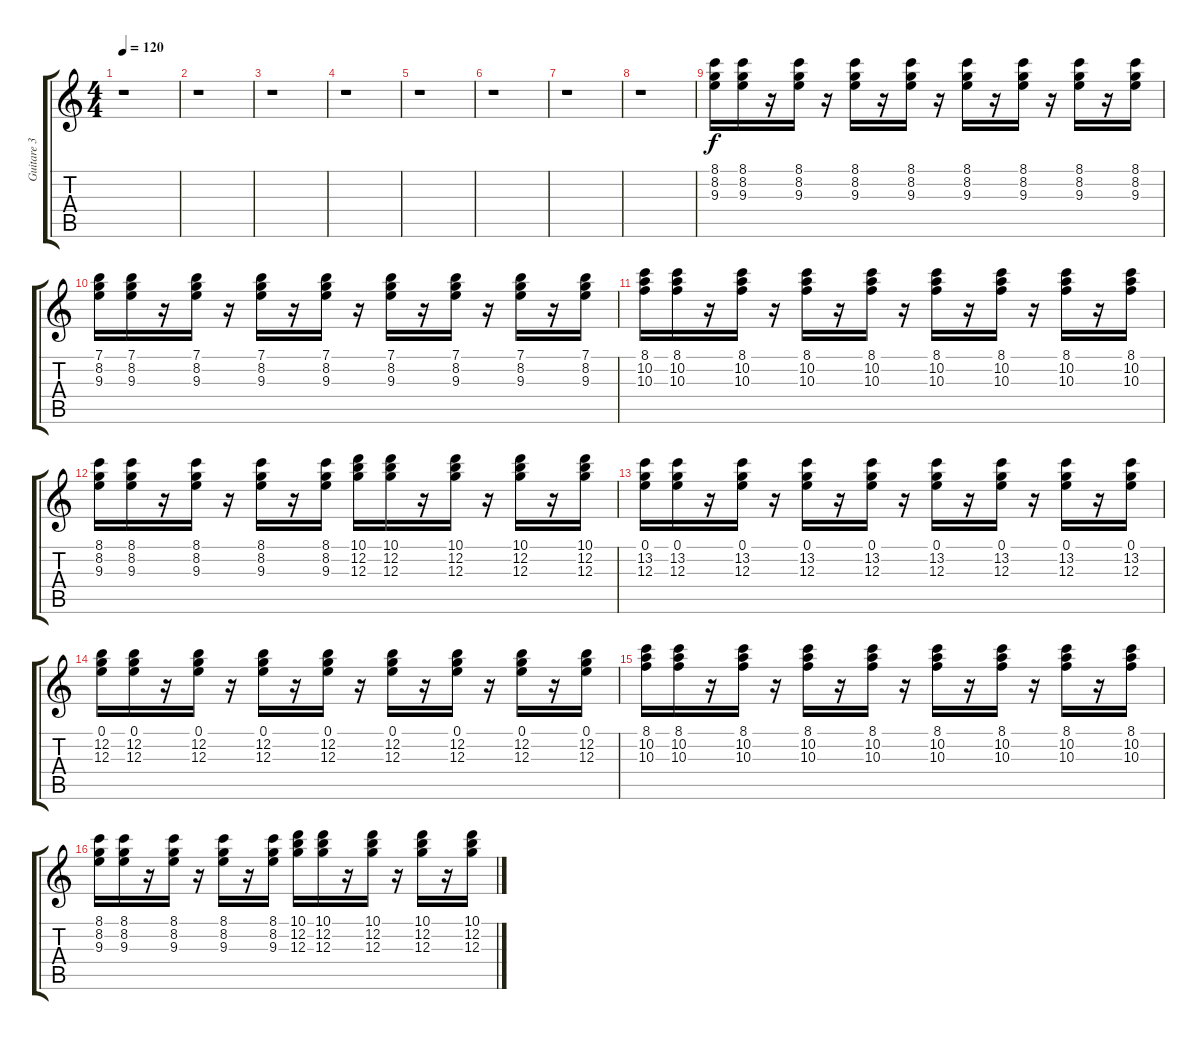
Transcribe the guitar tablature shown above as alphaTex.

\track ("Guitare 3" "Guitare 3") {instrument electricguitarclean}
\staff {score tabs}
\tuning (E4 B3 G3 D3 A2 E2) {hide}
\ts (4 4)
\tempo 120
\clef g2
\ks c
r.1{dy f instrument electricguitarclean} |
r.1 |
r.1 |
r.1 |
r.1 |
r.1 |
r.1 |
r.1 |
(8.1 8.2 9.3).16{instrument electricguitarclean} (8.1 8.2 9.3).16 r.16 (8.1 8.2 9.3).16 r.16 (8.1 8.2 9.3).16 r.16 (8.1 8.2 9.3).16 r.16 (8.1 8.2 9.3).16 r.16 (8.1 8.2 9.3).16 r.16 (8.1 8.2 9.3).16 r.16 (8.1 8.2 9.3).16 |
(7.1 8.2 9.3).16 (7.1 8.2 9.3).16 r.16 (7.1 8.2 9.3).16 r.16 (7.1 8.2 9.3).16 r.16 (7.1 8.2 9.3).16 r.16 (7.1 8.2 9.3).16 r.16 (7.1 8.2 9.3).16 r.16 (7.1 8.2 9.3).16 r.16 (7.1 8.2 9.3).16 |
(8.1 10.2 10.3).16 (8.1 10.2 10.3).16 r.16 (8.1 10.2 10.3).16 r.16 (8.1 10.2 10.3).16 r.16 (8.1 10.2 10.3).16 r.16 (8.1 10.2 10.3).16 r.16 (8.1 10.2 10.3).16 r.16 (8.1 10.2 10.3).16 r.16 (8.1 10.2 10.3).16 |
(8.1 8.2 9.3).16 (8.1 8.2 9.3).16 r.16 (8.1 8.2 9.3).16 r.16 (8.1 8.2 9.3).16 r.16 (8.1 8.2 9.3).16 (10.1 12.2 12.3).16 (10.1 12.2 12.3).16 r.16 (10.1 12.2 12.3).16 r.16 (10.1 12.2 12.3).16 r.16 (10.1 12.2 12.3).16 |
(0.1 13.2 12.3).16{instrument electricguitarclean} (0.1 13.2 12.3).16 r.16 (0.1 13.2 12.3).16 r.16 (0.1 13.2 12.3).16 r.16 (0.1 13.2 12.3).16 r.16 (0.1 13.2 12.3).16 r.16 (0.1 13.2 12.3).16 r.16 (0.1 13.2 12.3).16 r.16 (0.1 13.2 12.3).16 |
(0.1 12.2 12.3).16 (0.1 12.2 12.3).16 r.16 (0.1 12.2 12.3).16 r.16 (0.1 12.2 12.3).16 r.16 (0.1 12.2 12.3).16 r.16 (0.1 12.2 12.3).16 r.16 (0.1 12.2 12.3).16 r.16 (0.1 12.2 12.3).16 r.16 (0.1 12.2 12.3).16 |
(8.1 10.2 10.3).16 (8.1 10.2 10.3).16 r.16 (8.1 10.2 10.3).16 r.16 (8.1 10.2 10.3).16 r.16 (8.1 10.2 10.3).16 r.16 (8.1 10.2 10.3).16 r.16 (8.1 10.2 10.3).16 r.16 (8.1 10.2 10.3).16 r.16 (8.1 10.2 10.3).16 |
(8.1 8.2 9.3).16 (8.1 8.2 9.3).16 r.16 (8.1 8.2 9.3).16 r.16 (8.1 8.2 9.3).16 r.16 (8.1 8.2 9.3).16 (10.1 12.2 12.3).16 (10.1 12.2 12.3).16 r.16 (10.1 12.2 12.3).16 r.16 (10.1 12.2 12.3).16 r.16 (10.1 12.2 12.3).16
